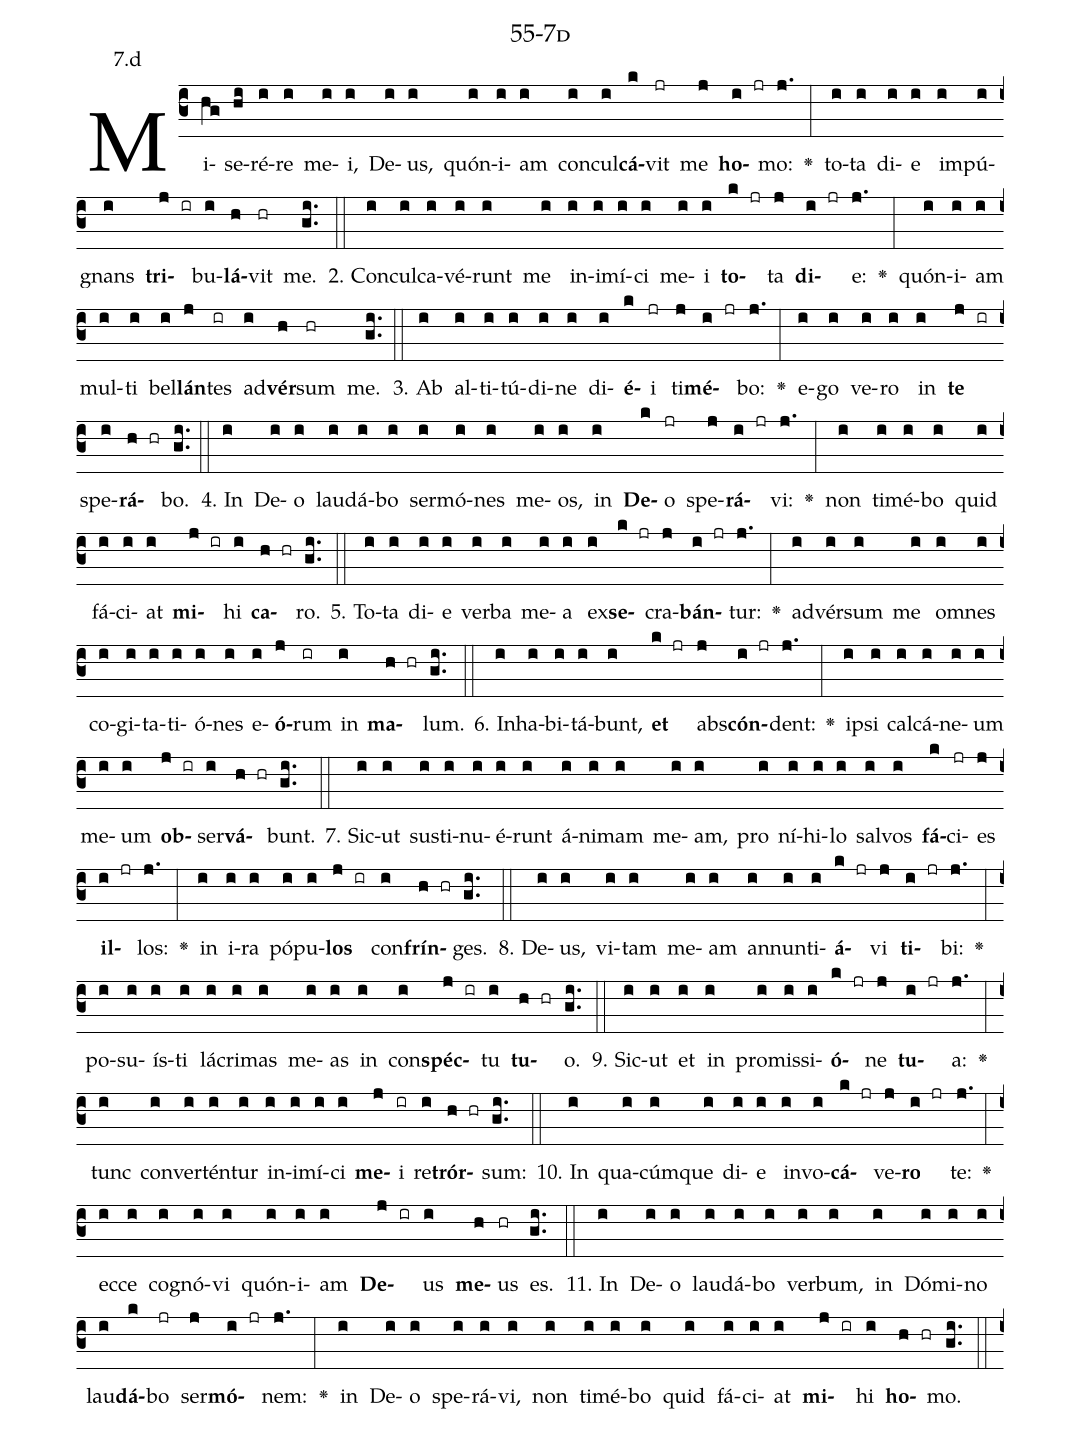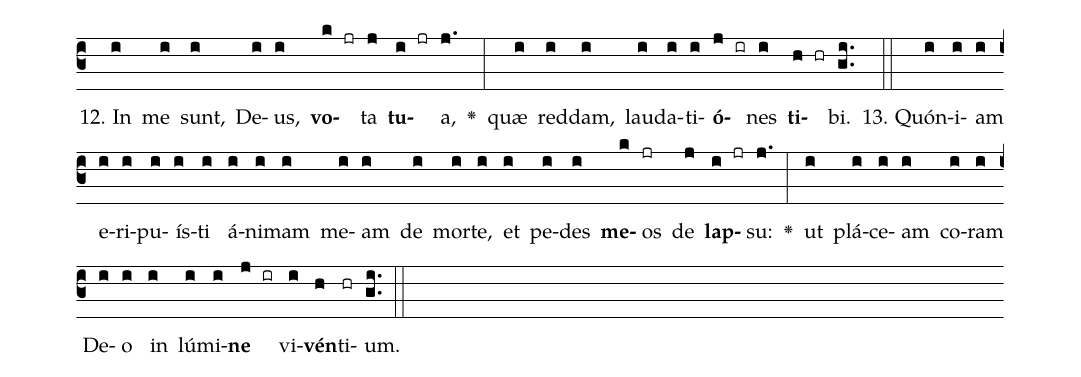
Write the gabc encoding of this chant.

name: 55-7d;
annotation: 7.d;
%%
(c3)Mi(hg)se(hi)ré(i)re(i) me(i)i,(i) De(i)us,(i) quón(i)i(i)am(i) con(i)cul(i)<b>cá</b>(k)vit(jr) me(j) <b>ho</b>(i jr)mo:(j.) <v>\greheightstar</v>(:) to(i)ta(i) di(i)e(i) im(i)pú(i)gnans(i) <b>tri</b>(j ir)bu(i)<b>lá</b>(h)vit(hr) me.(gi..) (::)
2. Con(i)cul(i)ca(i)vé(i)runt(i) me(i) in(i)i(i)mí(i)ci(i) me(i)i(i) <b>to</b>(k jr)ta(j) <b>di</b>(i jr)e:(j.) <v>\greheightstar</v>(:) quón(i)i(i)am(i) mul(i)ti(i) bel(i)<b>lán</b>(j)tes(ir) ad(i)<b>vér</b>(h)sum(hr) me.(gi..) (::)
3. Ab(i) al(i)ti(i)tú(i)di(i)ne(i) di(i)<b>é</b>(k)i(jr) ti(j)<b>mé</b>(i jr)bo:(j.) <v>\greheightstar</v>(:) e(i)go(i) ve(i)ro(i) in(i) <b>te</b>(j ir) spe(i)<b>rá</b>(h hr)bo.(gi..) (::)
4. In(i) De(i)o(i) lau(i)dá(i)bo(i) ser(i)mó(i)nes(i) me(i)os,(i) in(i) <b>De</b>(k)o(jr) spe(j)<b>rá</b>(i jr)vi:(j.) <v>\greheightstar</v>(:) non(i) ti(i)mé(i)bo(i) quid(i) fá(i)ci(i)at(i) <b>mi</b>(j ir)hi(i) <b>ca</b>(h hr)ro.(gi..) (::)
5. To(i)ta(i) di(i)e(i) ver(i)ba(i) me(i)a(i) ex(i)<b>se</b>(k jr)cra(j)<b>bán</b>(i jr)tur:(j.) <v>\greheightstar</v>(:) ad(i)vér(i)sum(i) me(i) om(i)nes(i) co(i)gi(i)ta(i)ti(i)ó(i)nes(i) e(i)<b>ó</b>(j)rum(ir) in(i) <b>ma</b>(h hr)lum.(gi..) (::)
6. In(i)ha(i)bi(i)tá(i)bunt,(i) <b>et</b>(k jr) abs(j)<b>cón</b>(i jr)dent:(j.) <v>\greheightstar</v>(:) ip(i)si(i) cal(i)cá(i)ne(i)um(i) me(i)um(i) <b>ob</b>(j ir)ser(i)<b>vá</b>(h hr)bunt.(gi..) (::)
7. Sic(i)ut(i) sus(i)ti(i)nu(i)é(i)runt(i) á(i)ni(i)mam(i) me(i)am,(i) pro(i) ní(i)hi(i)lo(i) sal(i)vos(i) <b>fá</b>(k)ci(jr)es(j) <b>il</b>(i jr)los:(j.) <v>\greheightstar</v>(:) in(i) i(i)ra(i) pó(i)pu(i)<b>los</b>(j ir) con(i)<b>frín</b>(h hr)ges.(gi..) (::)
8. De(i)us,(i) vi(i)tam(i) me(i)am(i) an(i)nun(i)ti(i)<b>á</b>(k jr)vi(j) <b>ti</b>(i jr)bi:(j.) <v>\greheightstar</v>(:) po(i)su(i)ís(i)ti(i) lá(i)cri(i)mas(i) me(i)as(i) in(i) con(i)<b>spéc</b>(j ir)tu(i) <b>tu</b>(h hr)o.(gi..) (::)
9. Sic(i)ut(i) et(i) in(i) pro(i)mis(i)si(i)<b>ó</b>(k jr)ne(j) <b>tu</b>(i jr)a:(j.) <v>\greheightstar</v>(:) tunc(i) con(i)ver(i)tén(i)tur(i) in(i)i(i)mí(i)ci(i) <b>me</b>(j)i(ir) re(i)<b>trór</b>(h hr)sum:(gi..) (::)
10. In(i) qua(i)cúm(i)que(i) di(i)e(i) in(i)vo(i)<b>cá</b>(k jr)ve(j)<b>ro</b>(i jr) te:(j.) <v>\greheightstar</v>(:) ec(i)ce(i) co(i)gnó(i)vi(i) quón(i)i(i)am(i) <b>De</b>(j ir)us(i) <b>me</b>(h)us(hr) es.(gi..) (::)
11. In(i) De(i)o(i) lau(i)dá(i)bo(i) ver(i)bum,(i) in(i) Dó(i)mi(i)no(i) lau(i)<b>dá</b>(k)bo(jr) ser(j)<b>mó</b>(i jr)nem:(j.) <v>\greheightstar</v>(:) in(i) De(i)o(i) spe(i)rá(i)vi,(i) non(i) ti(i)mé(i)bo(i) quid(i) fá(i)ci(i)at(i) <b>mi</b>(j ir)hi(i) <b>ho</b>(h hr)mo.(gi..) (::)
12. In(i) me(i) sunt,(i) De(i)us,(i) <b>vo</b>(k jr)ta(j) <b>tu</b>(i jr)a,(j.) <v>\greheightstar</v>(:) quæ(i) red(i)dam,(i) lau(i)da(i)ti(i)<b>ó</b>(j ir)nes(i) <b>ti</b>(h hr)bi.(gi..) (::)
13. Quón(i)i(i)am(i) e(i)ri(i)pu(i)ís(i)ti(i) á(i)ni(i)mam(i) me(i)am(i) de(i) mor(i)te,(i) et(i) pe(i)des(i) <b>me</b>(k)os(jr) de(j) <b>lap</b>(i jr)su:(j.) <v>\greheightstar</v>(:) ut(i) plá(i)ce(i)am(i) co(i)ram(i) De(i)o(i) in(i) lú(i)mi(i)<b>ne</b>(j ir) vi(i)<b>vén</b>(h)ti(hr)um.(gi..) (::)
